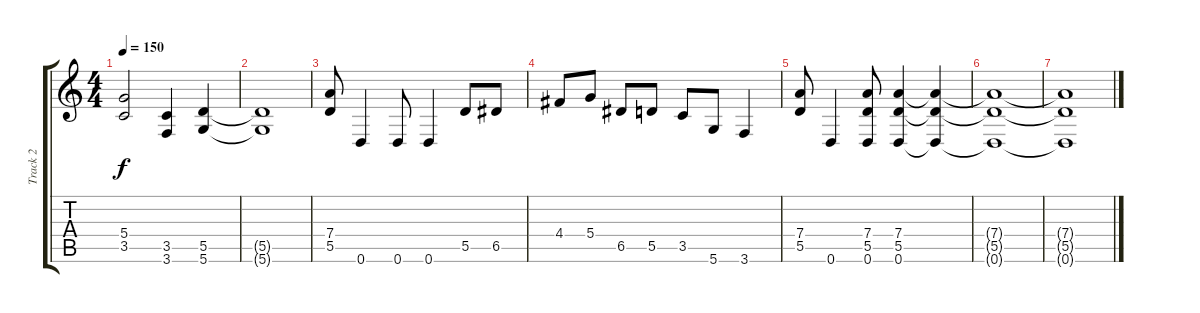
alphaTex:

\track ("Track 2" "Track 2") {instrument distortionguitar}
\staff {score tabs}
\tuning (E4 B3 G3 D3 A2 D2) {hide}
\ts (4 4)
\tempo 150
\clef g2
\ks c
(5.4 3.5).2{dy f} (3.5 3.6).4 (5.5 5.6).4 |
(5.5{t} 5.6{t}).1 |
(7.4 5.5).8 0.6.4 0.6.8 0.6.4 5.5.8 6.5.8 |
4.4.8 5.4.8 6.5.8 5.5.8 3.5.8 5.6.8 3.6.4 |
(7.4 5.5).8 0.6.4 (7.4 5.5 0.6).8 (7.4 5.5 0.6).4 (7.4{t} 5.5{t} 0.6{t}).4 |
(7.4{t} 5.5{t} 0.6{t}).1 |
(7.4{t} 5.5{t} 0.6{t}).1
